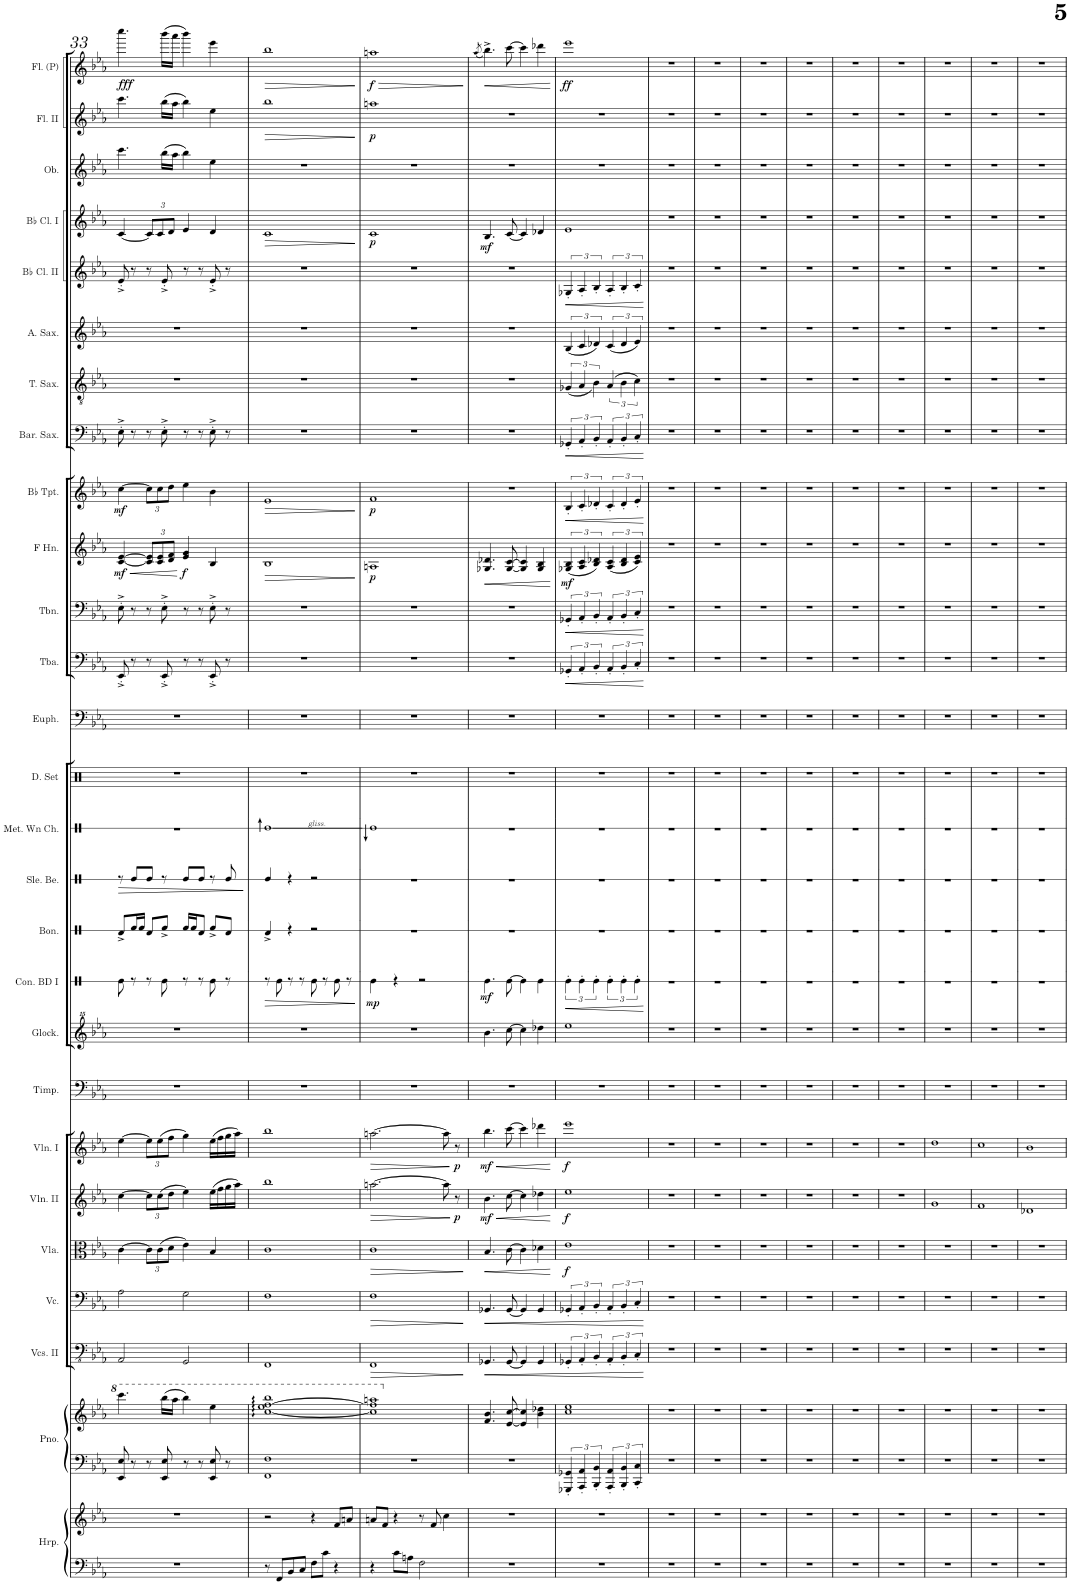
**kern	**kern	**kern	**kern	**kern	**dynam	**kern	**dynam	**kern	**dynam	**kern	**dynam	**kern	**dynam	**kern	**kern	**kern	**dynam	**kern	**kern	**dynam	**kern	**kern	**kern	**kern	**dynam	**kern	**dynam	**kern	**dynam	**kern	**dynam	**kern	**dynam	**kern	**kern	**kern	**dynam	**kern	**dynam	**kern	**kern	**dynam	**kern	**dynam
*part27	*part27	*part26	*part26	*part25	*part25	*part24	*part24	*part23	*part23	*part22	*part22	*part21	*part21	*part20	*part19	*part18	*part18	*part17	*part16	*part16	*part15	*part14	*part13	*part12	*part12	*part11	*part11	*part10	*part10	*part9	*part9	*part8	*part8	*part7	*part6	*part5	*part5	*part4	*part4	*part3	*part2	*part2	*part1	*part1
*staff29	*staff28	*staff27	*staff26	*staff25	*staff25	*staff24	*staff24	*staff23	*staff23	*staff22	*staff22	*staff21	*staff21	*staff20	*staff19	*staff18	*staff18	*staff17	*staff16	*staff16	*staff15	*staff14	*staff13	*staff12	*staff12	*staff11	*staff11	*staff10	*staff10	*staff9	*staff9	*staff8	*staff8	*staff7	*staff6	*staff5	*staff5	*staff4	*staff4	*staff3	*staff2	*staff2	*staff1	*staff1
*I"Harp	*	*I"Piano	*	*I"Violoncello II	*	*I"Violoncellos	*	*I"Violas	*	*I"Violins II	*	*I"Violins I	*	*I"Timpani	*I"Glockenspiel	*I"Concert Bass Drum (Lead)	*	*I"Bongos	*I"Sleigh Bells	*	*I"Metal Wind Chimes	*I"Drumset	*I"Euphonium	*I"Tuba	*	*I"Trombones	*	*I"Horns in F	*	*I"Trumpets in Bb	*	*I"Baritone Saxophone	*	*I"Tenor Saxophone	*I"Alto Saxophone	*I"Bb Clarinet II	*	*I"Bb Clarinets I	*	*I"Oboes	*I"Flutes II	*	*I"Flute (Principal)	*
*I'Hrp.	*	*I'Pno.	*	*	*	*I'Vc.	*	*I'Vla.	*	*I'Vln. II	*	*I'Vln. I	*	*I'Timp.	*I'Glock.	*	*	*I'Bon.	*I'Sle. Be.	*	*I'Met. Wn Ch.	*I'D. Set	*I'Euph.	*I'Tba.	*	*I'Tbn.	*	*	*	*	*	*I'Bar. Sax.	*	*I'T. Sax.	*I'A. Sax.	*I'Bb Cl. II	*	*I'Bb Cl. I	*	*I'Ob.	*I'Fl. II	*	*I'Fl. (P)	*
!!LO:PB:g=z
*clefF4	*clefG2	*clefF4	*clefG2	*clefFv4	*	*clefF4	*	*clefC3	*	*clefG2	*	*clefG2	*	*clefF4	*clefG^^2	*clefX	*	*clefX	*clefX	*	*clefX	*clefX	*clefF4	*clefF4	*	*clefF4	*	*clefG2	*	*clefG2	*	*clefF4	*	*clefGv2	*clefG2	*clefG2	*	*clefG2	*	*clefG2	*clefG2	*	*clefG2	*
*	*	*	*	*	*	*	*	*	*	*	*	*	*	*	*	*	*	*	*	*	*	*	*	*	*	*	*	*ITrd4c7	*	*ITrd1c2	*	*ITrd12c21	*	*ITrd8c14	*ITrd5c9	*ITrd1c2	*	*ITrd1c2	*	*	*	*	*	*
*k[b-e-a-]	*k[b-e-a-]	*k[b-e-a-]	*k[b-e-a-]	*k[b-e-a-]	*	*k[b-e-a-]	*	*k[b-e-a-]	*	*k[b-e-a-]	*	*k[b-e-a-]	*	*k[b-e-a-]	*k[b-e-a-]	*k[]	*	*k[]	*k[]	*	*k[]	*k[]	*k[b-e-a-]	*k[b-e-a-]	*	*k[b-e-a-]	*	*k[b-e-a-]	*	*k[b-e-a-]	*	*k[b-e-a-]	*	*k[b-e-a-]	*k[b-e-a-]	*k[b-e-a-]	*	*k[b-e-a-]	*	*k[b-e-a-]	*k[b-e-a-]	*	*k[b-e-a-]	*
*M4/4	*M4/4	*M4/4	*M4/4	*M4/4	*	*M4/4	*	*M4/4	*	*M4/4	*	*M4/4	*	*M4/4	*M4/4	*M4/4	*	*M4/4	*M4/4	*	*M4/4	*M4/4	*M4/4	*M4/4	*	*M4/4	*	*M4/4	*	*M4/4	*	*M4/4	*	*M4/4	*M4/4	*M4/4	*	*M4/4	*	*M4/4	*M4/4	*	*M4/4	*
=33	=33	=33	=33	=33	=33	=33	=33	=33	=33	=33	=33	=33	=33	=33	=33	=33	=33	=33	=33	=33	=33	=33	=33	=33	=33	=33	=33	=33	=33	=33	=33	=33	=33	=33	=33	=33	=33	=33	=33	=33	=33	=33	=33	=33
!	!	!	!	!	!	!	!	!	!	!	!	!	!	!	!	!	!	!	!	!LO:HP:b	!	!	!	!	!	!	!	!	!LO:HP:b	!	!	!	!	!	!	!	!	!	!	!	!	!	!	!
!	!	!	!	!	!	!	!	!	!	!	!	!	!	!	!	!	!	!	!	!	!	!	!	!	!	!	!	!	!LO:DY:n=1:b	!	!LO:DY:b	!	!	!	!	!	!	!	!	!	!	!	!	!LO:DY:b
1r	1r	8EE-/ 8E-/	4.cccc\	2AAA-/	.	2A-\	.	[4c\	.	[4cc\	.	[4ee-\	.	1r	1r	8Re\	.	8Rd^/L	8r	>	1r	1r	1r	8EE-'^/	.	8E-'^\	.	[4c/ [4e-/	< mf	[4cc\	mf	8E-'^\	.	1r	1r	8e-'^/	.	[4c/	.	4.ccc\	4.ccc\	.	4.cccc\	fff
.	.	8r	.	.	.	.	.	.	.	.	.	.	.	.	.	8r	.	16Rf/L	8Re/L	.	.	.	.	8r	.	8r	.	.	.	.	.	8r	.	.	.	8r	.	.	.	.	.	.	.	.
.	.	.	.	.	.	.	.	.	.	.	.	.	.	.	.	.	.	16Rf/JJ	.	.	.	.	.	.	.	.	.	.	.	.	.	.	.	.	.	.	.	.	.	.	.	.	.	.
*	*	*	*	*	*	*	*	*Xbrackettup	*	*Xbrackettup	*	*Xbrackettup	*	*	*	*	*	*	*	*	*	*	*	*	*	*	*	*Xbrackettup	*	*Xbrackettup	*	*	*	*	*	*	*	*Xbrackettup	*	*	*	*	*	*
.	.	8r	.	.	.	.	.	12c\L]	.	12cc\L]	.	12ee-\L]	.	.	.	8r	.	8Rd/L	8Re/J	.	.	.	.	8r	.	8r	.	12c/] 12e-/]L	.	12cc\L]	.	8r	.	.	.	8r	.	12c/L]	.	.	.	.	.	.
.	.	.	.	.	.	.	.	(12c\	.	(12cc\	.	(12ee-\	.	.	.	.	.	.	.	.	.	.	.	.	.	.	.	12c/ 12e-/	.	12cc\	.	.	.	.	.	.	.	12c/	.	.	.	.	.	.
.	.	8EE-/ 8E-/	(16bbb-\LL	.	.	.	.	.	.	.	.	.	.	.	.	8Re\	.	8Rf^/J	8r	.	.	.	.	8EE-'^/	.	8E-'^\	.	.	.	.	.	8E-'^\	.	.	.	8e-'^/	.	.	.	(16bb-\LL	(16bb-\LL	.	(16bbb-\LL	.
.	.	.	.	.	.	.	.	12d\J	.	12dd\J	.	12ff\J	.	.	.	.	.	.	.	.	.	.	.	.	.	.	.	12d/ 12f/J	.	12dd\J	.	.	.	.	.	.	.	12d/J	.	.	.	.	.	.
.	.	.	16aaa-\JJ	.	.	.	.	.	.	.	.	.	.	.	.	.	.	.	.	.	.	.	.	.	.	.	.	.	.	.	.	.	.	.	.	.	.	.	.	16aa-\JJ	16aa-\JJ	.	16aaa-\JJ	.
!	!	!	!	!	!	!	!	!	!	!	!	!	!	!	!	!	!	!	!	!	!	!	!	!	!	!	!	!	!LO:DY:n=2:b	!	!	!	!	!	!	!	!	!	!	!	!	!	!	!
.	.	8r	4bbb-\)	2GGG/	.	2G\	.	4e-\)	.	4ee-\)	.	4gg\)	.	.	.	8r	.	16Rf/LL	8Re/L	.	.	.	.	8r	.	8r	.	4e-/ 4g/	[ f	4ee-\	.	8r	.	.	.	8r	.	4e-/	.	4bb-\)	4bb-\)	.	4bbb-\)	.
.	.	.	.	.	.	.	.	.	.	.	.	.	.	.	.	.	.	16Rf/J	.	.	.	.	.	.	.	.	.	.	.	.	.	.	.	.	.	.	.	.	.	.	.	.	.	.
.	.	8r	.	.	.	.	.	.	.	.	.	.	.	.	.	8r	.	8Rd/J	8Re/J	.	.	.	.	8r	.	8r	.	.	.	.	.	8r	.	.	.	8r	.	.	.	.	.	.	.	.
.	.	8EE-/ 8E-/	4eee-\	.	.	.	.	4B-/	.	(16ee-\LL	.	(16ee-\LL	.	.	.	8Re\	.	8Rf^/L	8r	.	.	.	.	8EE-'^/	.	8E-'^\	.	4B-/	.	4b-\	.	8E-'^\	.	.	.	8e-'^/	.	4d/	.	4ee-\	4ee-\	.	4eee-\	.
.	.	.	.	.	.	.	.	.	.	16ff\	.	16ff\	.	.	.	.	.	.	.	.	.	.	.	.	.	.	.	.	.	.	.	.	.	.	.	.	.	.	.	.	.	.	.	.
.	.	8r	.	.	.	.	.	.	.	16gg\	.	16gg\	.	.	.	8r	.	8Rd/J	8Re/	.	.	.	.	8r	.	8r	.	.	.	.	.	8r	.	.	.	8r	.	.	.	.	.	.	.	.
.	.	.	.	.	.	.	.	.	.	16aa-\JJ)	.	16aa-\JJ)	.	.	.	.	.	.	.	.	.	.	.	.	.	.	.	.	.	.	.	.	.	.	.	.	.	.	.	.	.	.	.	.
.	.	.	.	.	.	.	.	.	.	.	.	.	.	.	.	.	.	.	.	]	.	.	.	.	.	.	.	.	.	.	.	.	.	.	.	.	.	.	.	.	.	.	.	.
=34	=34	=34	=34	=34	=34	=34	=34	=34	=34	=34	=34	=34	=34	=34	=34	=34	=34	=34	=34	=34	=34	=34	=34	=34	=34	=34	=34	=34	=34	=34	=34	=34	=34	=34	=34	=34	=34	=34	=34	=34	=34	=34	=34	=34
!	!	!	!	!	!	!	!	!	!	!	!	!	!	!	!	!	!LO:HP:b	!	!	!	!	!	!	!	!	!	!	!	!LO:HP:b	!	!LO:HP:b	!	!	!	!	!	!	!	!LO:HP:b	!	!	!LO:HP:b	!	!LO:HP:b
8r	2r	1FF 1F	[1ccc 1eee- [1fff 1bbb-	1FFF	.	1F	.	1c	.	1bb-	.	1bb-	.	1r	1r	8r	>	4Rd^/	4Re/	.	1Re	1r	1r	1r	.	1r	.	1B-	>	1e-	>	1r	.	1r	1r	1r	.	1c	>	1r	1bb-	>	1bb-	>
8FF/L	.	.	.	.	.	.	.	.	.	.	.	.	.	.	.	8Re\	.	.	.	.	.	.	.	.	.	.	.	.	.	.	.	.	.	.	.	.	.	.	.	.	.	.	.	.
8BB-/	.	.	.	.	.	.	.	.	.	.	.	.	.	.	.	8r	.	4r	4r	.	.	.	.	.	.	.	.	.	.	.	.	.	.	.	.	.	.	.	.	.	.	.	.	.
8C/J	.	.	.	.	.	.	.	.	.	.	.	.	.	.	.	8r	.	.	.	.	.	.	.	.	.	.	.	.	.	.	.	.	.	.	.	.	.	.	.	.	.	.	.	.
8F\L	4r	.	.	.	.	.	.	.	.	.	.	.	.	.	.	8Re\	.	2r	2r	.	.	.	.	.	.	.	.	.	.	.	.	.	.	.	.	.	.	.	.	.	.	.	.	.
8c\J	.	.	.	.	.	.	.	.	.	.	.	.	.	.	.	8r	.	.	.	.	.	.	.	.	.	.	.	.	.	.	.	.	.	.	.	.	.	.	.	.	.	.	.	.
4r	8f/L	.	.	.	.	.	.	.	.	.	.	.	.	.	.	8Re\	.	.	.	.	.	.	.	.	.	.	.	.	.	.	.	.	.	.	.	.	.	.	.	.	.	.	.	.
.	8an/J	.	.	.	.	.	.	.	.	.	.	.	.	.	.	8r	.	.	.	.	.	.	.	.	.	.	.	.	.	.	.	.	.	.	.	.	.	.	.	.	.	.	.	.
.	.	.	.	.	.	.	.	.	.	.	.	.	.	.	.	.	]	.	.	.	.	.	.	.	.	.	.	.	]	.	]	.	.	.	.	.	.	.	]	.	.	]	.	]
=35	=35	=35	=35	=35	=35	=35	=35	=35	=35	=35	=35	=35	=35	=35	=35	=35	=35	=35	=35	=35	=35	=35	=35	=35	=35	=35	=35	=35	=35	=35	=35	=35	=35	=35	=35	=35	=35	=35	=35	=35	=35	=35	=35	=35
!	!	!	!	!	!LO:HP:b	!	!LO:HP:b	!	!LO:HP:b	!	!LO:HP:b	!	!LO:HP:b	!	!	!	!LO:DY:b	!	!	!	!	!	!	!	!	!	!	!	!LO:DY:b	!	!LO:DY:b	!	!	!	!	!	!	!	!LO:DY:b	!	!	!LO:DY:b	!	!LO:HP:b
!	!	!	!	!	!	!	!	!	!	!	!	!	!	!	!	!	!	!	!	!	!	!	!	!	!	!	!	!	!	!	!	!	!	!	!	!	!	!	!	!	!	!	!	!LO:DY:n=1:b
4r	8an/L	1r	1ccc] 1fff] 1aaan	1FFF	>	1F	>	1c	>	[2.aan\	>	[2.aan\	>	1r	1r	4Re\	mp	1r	1r	.	1Re	1r	1r	1r	.	1r	.	1An	p	1f	p	1r	.	1r	1r	1r	.	1c	p	1r	1aan	p	1aan	> f
.	8f/J	.	.	.	.	.	.	.	.	.	.	.	.	.	.	.	.	.	.	.	.	.	.	.	.	.	.	.	.	.	.	.	.	.	.	.	.	.	.	.	.	.	.	.
8c\L	4r	.	.	.	.	.	.	.	.	.	.	.	.	.	.	4r	.	.	.	.	.	.	.	.	.	.	.	.	.	.	.	.	.	.	.	.	.	.	.	.	.	.	.	.
8An\J	.	.	.	.	.	.	.	.	.	.	.	.	.	.	.	.	.	.	.	.	.	.	.	.	.	.	.	.	.	.	.	.	.	.	.	.	.	.	.	.	.	.	.	.
2F\	8r	.	.	.	.	.	.	.	.	.	.	.	.	.	.	2r	.	.	.	.	.	.	.	.	.	.	.	.	.	.	.	.	.	.	.	.	.	.	.	.	.	.	.	.
.	8f/	.	.	.	.	.	.	.	.	.	.	.	.	.	.	.	.	.	.	.	.	.	.	.	.	.	.	.	.	.	.	.	.	.	.	.	.	.	.	.	.	.	.	.
.	4cc\	.	.	.	.	.	.	.	.	8aa\]	.	8aa\]	.	.	.	.	.	.	.	.	.	.	.	.	.	.	.	.	.	.	.	.	.	.	.	.	.	.	.	.	.	.	.	.
!	!	!	!	!	!	!	!	!	!	!	!LO:DY:n=1:b	!	!LO:DY:n=1:b	!	!	!	!	!	!	!	!	!	!	!	!	!	!	!	!	!	!	!	!	!	!	!	!	!	!	!	!	!	!	!
.	.	.	.	.	.	.	.	.	.	8r	] p	8r	] p	.	.	.	.	.	.	.	.	.	.	.	.	.	.	.	.	.	.	.	.	.	.	.	.	.	.	.	.	.	.	.
.	.	.	.	.	]	.	]	.	]	.	.	.	.	.	.	.	.	.	.	.	.	.	.	.	.	.	.	.	.	.	.	.	.	.	.	.	.	.	.	.	.	.	.	]
=36	=36	=36	=36	=36	=36	=36	=36	=36	=36	=36	=36	=36	=36	=36	=36	=36	=36	=36	=36	=36	=36	=36	=36	=36	=36	=36	=36	=36	=36	=36	=36	=36	=36	=36	=36	=36	=36	=36	=36	=36	=36	=36	=36	=36
.	.	.	.	.	.	.	.	.	.	.	.	.	.	.	.	.	.	.	.	.	.	.	.	.	.	.	.	.	.	.	.	.	.	.	.	.	.	.	.	.	.	.	(8qaa-/	.
!	!	!	!	!	!LO:HP:b	!	!LO:HP:b	!	!LO:HP:b	!	!LO:HP:b	!	!LO:HP:b	!	!	!	!	!	!	!	!	!	!	!	!	!	!	!	!LO:HP:b	!	!	!	!	!	!	!	!	!	!	!	!	!	!	!
!	!	!	!	!	!	!	!	!	!	!	!LO:DY:n=1:b	!	!LO:DY:n=1:b	!	!	!	!LO:DY:b	!	!	!	!	!	!	!	!	!	!	!	!	!	!	!	!	!	!	!	!	!	!LO:DY:b	!	!	!	!	!
1r	1r	1r	4.f/ 4.b-/	4.GGG-X/	<	4.GG-X/	<	4.B-/	<	4.b-\	< mf	4.bb-\	< mf	1r	4.bbb-\	4.Re\	mf	1r	1r	.	1r	1r	1r	1r	.	1r	.	4.G-X/ 4.d-X/	<	1r	.	1r	.	1r	1r	1r	.	4.B-/	mf	1r	1r	.	4.bb-^\)	.
.	.	.	[8e-/ [8cc/	[8GGG-/	.	[8GG-/	.	[8c\	.	[8cc\	.	[8ccc\	.	.	[8cccc\	[8Re\	.	.	.	.	.	.	.	.	.	.	.	[8G-/ [8c/	.	.	.	.	.	.	.	.	.	[8c/	.	.	.	.	[8ccc\	.
.	.	.	4e-/] 4cc/]	4GGG-/]	.	4GG-/]	.	4c\]	.	4cc\]	.	4ccc\]	.	.	4cccc\]	4Re\]	.	.	.	.	.	.	.	.	.	.	.	4G-/] 4c/]	.	.	.	.	.	.	.	.	.	4c/]	.	.	.	.	4ccc\]	.
.	.	.	4b-\ 4dd-X\	4GGG-/	.	4GG-/	.	4d-X\	.	4dd-X\	.	4ddd-X\	.	.	4dddd-X\	4Re\	.	.	.	.	.	.	.	.	.	.	.	4G-/ 4B-/	.	.	.	.	.	.	.	.	.	4d-X/	.	.	.	.	4ddd-X\	.
.	.	.	.	.	.	.	.	.	[	.	[	.	[	.	.	.	.	.	.	.	.	.	.	.	.	.	.	.	[	.	.	.	.	.	.	.	.	.	.	.	.	.	.	.
=37	=37	=37	=37	=37	=37	=37	=37	=37	=37	=37	=37	=37	=37	=37	=37	=37	=37	=37	=37	=37	=37	=37	=37	=37	=37	=37	=37	=37	=37	=37	=37	=37	=37	=37	=37	=37	=37	=37	=37	=37	=37	=37	=37	=37
!	!	!	!	!	!	!	!	!	!	!	!	!	!	!	!	!	!LO:HP:b	!	!	!	!	!	!	!	!LO:HP:b	!	!LO:HP:b	!	!	!	!	!	!	!	!	!	!	!	!	!	!	!	!	!
*	*	*	*	*	*	*	*	*	*	*	*	*	*	*	*	*	*	*	*	*	*	*	*	*	*	*	*	*brackettup	*	*brackettup	*	*	*	*	*	*	*	*	*	*	*	*	*	*
!	!	!	!	!	!	!	!	!	!LO:DY:b	!	!LO:DY:b	!	!LO:DY:b	!	!	!	!	!	!	!	!	!	!	!	!	!	!	!	!LO:DY:b	!	!LO:HP:b	!	!LO:HP:b	!	!	!	!LO:HP:b	!	!	!	!	!	!	!LO:DY:b
1r	1r	6GGG-X/' 6GG-X/'	1cc 1ee-	6GGG-X'/	.	6GG-X'/	.	1e-	f	1ee-	f	1eee-	f	1r	1eeee-	6Re'\	<	1r	1r	.	1r	1r	1r	6GG-X'/	<	6GG-X'/	<	(6G-X/ 6B-/	mf	6B-'/	<	6GG-X'/	<	(<6G-X/	(6B-/	6G-X'/	<	1e-	.	1r	1r	.	1eee-	ff
.	.	6AAA-/' 6AA-/'	.	6AAA-'/	.	6AA-'/	.	.	.	.	.	.	.	.	.	6Re'\	.	.	.	.	.	.	.	6AA-'/	.	6AA-'/	.	6A-/ 6c/	.	6c'/	.	6AA-'/	.	6A-/	6c/	6A-'/	.	.	.	.	.	.	.	.
.	.	6BBB-/' 6BB-/'	.	6BBB-'/	.	6BB-'/	.	.	.	.	.	.	.	.	.	6Re'\	.	.	.	.	.	.	.	6BB-'/	.	6BB-'/	.	6B-/ 6d-X/)	.	6d-X'/	.	6BB-'/	.	6B-\)	6d-X/)	6B-'/	.	.	.	.	.	.	.	.
.	.	6AAA-/' 6AA-/'	.	6AAA-'/	.	6AA-'/	.	.	.	.	.	.	.	.	.	6Re'\	.	.	.	.	.	.	.	6AA-'/	.	6AA-'/	.	(6A-/ 6c/	.	6c'/	.	6AA-'/	.	(6A-/	(6c/	6A-'/	.	.	.	.	.	.	.	.
.	.	6BBB-/' 6BB-/'	.	6BBB-'/	.	6BB-'/	.	.	.	.	.	.	.	.	.	6Re'\	.	.	.	.	.	.	.	6BB-'/	.	6BB-'/	.	6B-/ 6d-/	.	6d-'/	.	6BB-'/	.	6B-\	6d-/	6B-'/	.	.	.	.	.	.	.	.
.	.	6CC/' 6C/'	.	6CC'/	.	6C'/	.	.	.	.	.	.	.	.	.	6Re'\	.	.	.	.	.	.	.	6C'/	.	6C'/	.	6c/ 6e-/)	.	6e-'/	.	6C'/	.	6c\)	6e-/)	6c'/	.	.	.	.	.	.	.	.
.	.	.	.	.	[	.	[	.	.	.	.	.	.	.	.	.	[	.	.	.	.	.	.	.	[	.	[	.	.	.	[	.	[	.	.	.	[	.	.	.	.	.	.	.
=38	=38	=38	=38	=38	=38	=38	=38	=38	=38	=38	=38	=38	=38	=38	=38	=38	=38	=38	=38	=38	=38	=38	=38	=38	=38	=38	=38	=38	=38	=38	=38	=38	=38	=38	=38	=38	=38	=38	=38	=38	=38	=38	=38	=38
1r	1r	1r	1r	1r	.	1r	.	1r	.	1r	.	1r	.	1r	1r	1r	.	1r	1r	.	1r	1r	1r	1r	.	1r	.	1r	.	1r	.	1r	.	1r	1r	1r	.	1r	.	1r	1r	.	1r	.
=39	=39	=39	=39	=39	=39	=39	=39	=39	=39	=39	=39	=39	=39	=39	=39	=39	=39	=39	=39	=39	=39	=39	=39	=39	=39	=39	=39	=39	=39	=39	=39	=39	=39	=39	=39	=39	=39	=39	=39	=39	=39	=39	=39	=39
1r	1r	1r	1r	1r	.	1r	.	1r	.	1r	.	1r	.	1r	1r	1r	.	1r	1r	.	1r	1r	1r	1r	.	1r	.	1r	.	1r	.	1r	.	1r	1r	1r	.	1r	.	1r	1r	.	1r	.
=40	=40	=40	=40	=40	=40	=40	=40	=40	=40	=40	=40	=40	=40	=40	=40	=40	=40	=40	=40	=40	=40	=40	=40	=40	=40	=40	=40	=40	=40	=40	=40	=40	=40	=40	=40	=40	=40	=40	=40	=40	=40	=40	=40	=40
1r	1r	1r	1r	1r	.	1r	.	1r	.	1r	.	1r	.	1r	1r	1r	.	1r	1r	.	1r	1r	1r	1r	.	1r	.	1r	.	1r	.	1r	.	1r	1r	1r	.	1r	.	1r	1r	.	1r	.
=41	=41	=41	=41	=41	=41	=41	=41	=41	=41	=41	=41	=41	=41	=41	=41	=41	=41	=41	=41	=41	=41	=41	=41	=41	=41	=41	=41	=41	=41	=41	=41	=41	=41	=41	=41	=41	=41	=41	=41	=41	=41	=41	=41	=41
1r	1r	1r	1r	1r	.	1r	.	1r	.	1r	.	1r	.	1r	1r	1r	.	1r	1r	.	1r	1r	1r	1r	.	1r	.	1r	.	1r	.	1r	.	1r	1r	1r	.	1r	.	1r	1r	.	1r	.
=42	=42	=42	=42	=42	=42	=42	=42	=42	=42	=42	=42	=42	=42	=42	=42	=42	=42	=42	=42	=42	=42	=42	=42	=42	=42	=42	=42	=42	=42	=42	=42	=42	=42	=42	=42	=42	=42	=42	=42	=42	=42	=42	=42	=42
1r	1r	1r	1r	1r	.	1r	.	1r	.	1r	.	1r	.	1r	1r	1r	.	1r	1r	.	1r	1r	1r	1r	.	1r	.	1r	.	1r	.	1r	.	1r	1r	1r	.	1r	.	1r	1r	.	1r	.
=43	=43	=43	=43	=43	=43	=43	=43	=43	=43	=43	=43	=43	=43	=43	=43	=43	=43	=43	=43	=43	=43	=43	=43	=43	=43	=43	=43	=43	=43	=43	=43	=43	=43	=43	=43	=43	=43	=43	=43	=43	=43	=43	=43	=43
1r	1r	1r	1r	1r	.	1r	.	1r	.	1r	.	1r	.	1r	1r	1r	.	1r	1r	.	1r	1r	1r	1r	.	1r	.	1r	.	1r	.	1r	.	1r	1r	1r	.	1r	.	1r	1r	.	1r	.
=44	=44	=44	=44	=44	=44	=44	=44	=44	=44	=44	=44	=44	=44	=44	=44	=44	=44	=44	=44	=44	=44	=44	=44	=44	=44	=44	=44	=44	=44	=44	=44	=44	=44	=44	=44	=44	=44	=44	=44	=44	=44	=44	=44	=44
1r	1r	1r	1r	1r	.	1r	.	1r	.	1g	.	1dd	.	1r	1r	1r	.	1r	1r	.	1r	1r	1r	1r	.	1r	.	1r	.	1r	.	1r	.	1r	1r	1r	.	1r	.	1r	1r	.	1r	.
=45	=45	=45	=45	=45	=45	=45	=45	=45	=45	=45	=45	=45	=45	=45	=45	=45	=45	=45	=45	=45	=45	=45	=45	=45	=45	=45	=45	=45	=45	=45	=45	=45	=45	=45	=45	=45	=45	=45	=45	=45	=45	=45	=45	=45
1r	1r	1r	1r	1r	.	1r	.	1r	.	1f	.	1cc	.	1r	1r	1r	.	1r	1r	.	1r	1r	1r	1r	.	1r	.	1r	.	1r	.	1r	.	1r	1r	1r	.	1r	.	1r	1r	.	1r	.
=46	=46	=46	=46	=46	=46	=46	=46	=46	=46	=46	=46	=46	=46	=46	=46	=46	=46	=46	=46	=46	=46	=46	=46	=46	=46	=46	=46	=46	=46	=46	=46	=46	=46	=46	=46	=46	=46	=46	=46	=46	=46	=46	=46	=46
1r	1r	1r	1r	1r	.	1r	.	1r	.	1d-X	.	1b-	.	1r	1r	1r	.	1r	1r	.	1r	1r	1r	1r	.	1r	.	1r	.	1r	.	1r	.	1r	1r	1r	.	1r	.	1r	1r	.	1r	.
=	=	=	=	=	=	=	=	=	=	=	=	=	=	=	=	=	=	=	=	=	=	=	=	=	=	=	=	=	=	=	=	=	=	=	=	=	=	=	=	=	=	=	=	=
*-	*-	*-	*-	*-	*-	*-	*-	*-	*-	*-	*-	*-	*-	*-	*-	*-	*-	*-	*-	*-	*-	*-	*-	*-	*-	*-	*-	*-	*-	*-	*-	*-	*-	*-	*-	*-	*-	*-	*-	*-	*-	*-	*-	*-
